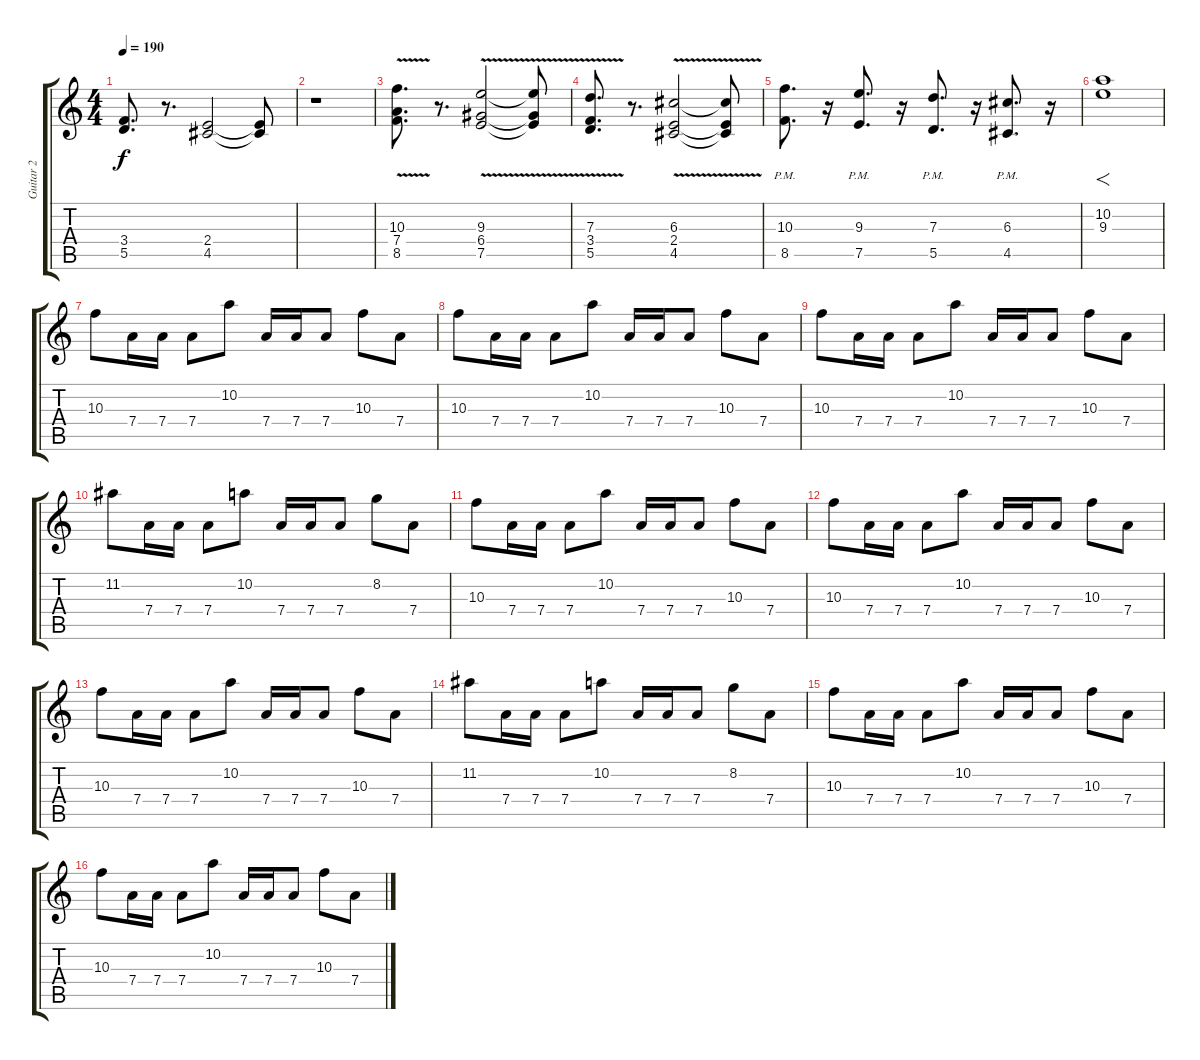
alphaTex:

\track ("Guitar 2" "Guitar 2") {instrument distortionguitar}
\staff {score tabs}
\tuning (E4 B3 G3 D3 A2 E2) {hide}
\ts (4 4)
\tempo 190
\clef g2
\ks c
(3.4 5.5).8{d dy f} r.8{d} (2.4 4.5).2 (2.4{t} 4.5{t}).8 |
r.1 |
(10.3{v} 7.4 8.5).8{d} r.8{d} (9.3{v} 6.4 7.5).2 (9.3{t} 6.4{t} 7.5{t}).8 |
(7.3{v} 3.4 5.5).8{d} r.8{d} (6.3{v} 2.4 4.5).2 (6.3{t} 2.4{t} 4.5{t}).8 |
(10.3{pm} 8.5{pm}).8{d} r.16 (9.3{pm} 7.5{pm}).8{d} r.16 (7.3{pm} 5.5{pm}).8{d} r.16 (6.3{pm} 4.5{pm}).8{d} r.16 |
(10.2 9.3).1{f} |
10.3.8 7.4.16 7.4.16 7.4.8 10.2.8 7.4.16 7.4.16 7.4.8 10.3.8 7.4.8 |
10.3.8 7.4.16 7.4.16 7.4.8 10.2.8 7.4.16 7.4.16 7.4.8 10.3.8 7.4.8 |
10.3.8 7.4.16 7.4.16 7.4.8 10.2.8 7.4.16 7.4.16 7.4.8 10.3.8 7.4.8 |
11.2.8 7.4.16 7.4.16 7.4.8 10.2.8 7.4.16 7.4.16 7.4.8 8.2.8 7.4.8 |
10.3.8 7.4.16 7.4.16 7.4.8 10.2.8 7.4.16 7.4.16 7.4.8 10.3.8 7.4.8 |
10.3.8 7.4.16 7.4.16 7.4.8 10.2.8 7.4.16 7.4.16 7.4.8 10.3.8 7.4.8 |
10.3.8 7.4.16 7.4.16 7.4.8 10.2.8 7.4.16 7.4.16 7.4.8 10.3.8 7.4.8 |
11.2.8 7.4.16 7.4.16 7.4.8 10.2.8 7.4.16 7.4.16 7.4.8 8.2.8 7.4.8 |
10.3.8 7.4.16 7.4.16 7.4.8 10.2.8 7.4.16 7.4.16 7.4.8 10.3.8 7.4.8 |
10.3.8 7.4.16 7.4.16 7.4.8 10.2.8 7.4.16 7.4.16 7.4.8 10.3.8 7.4.8
